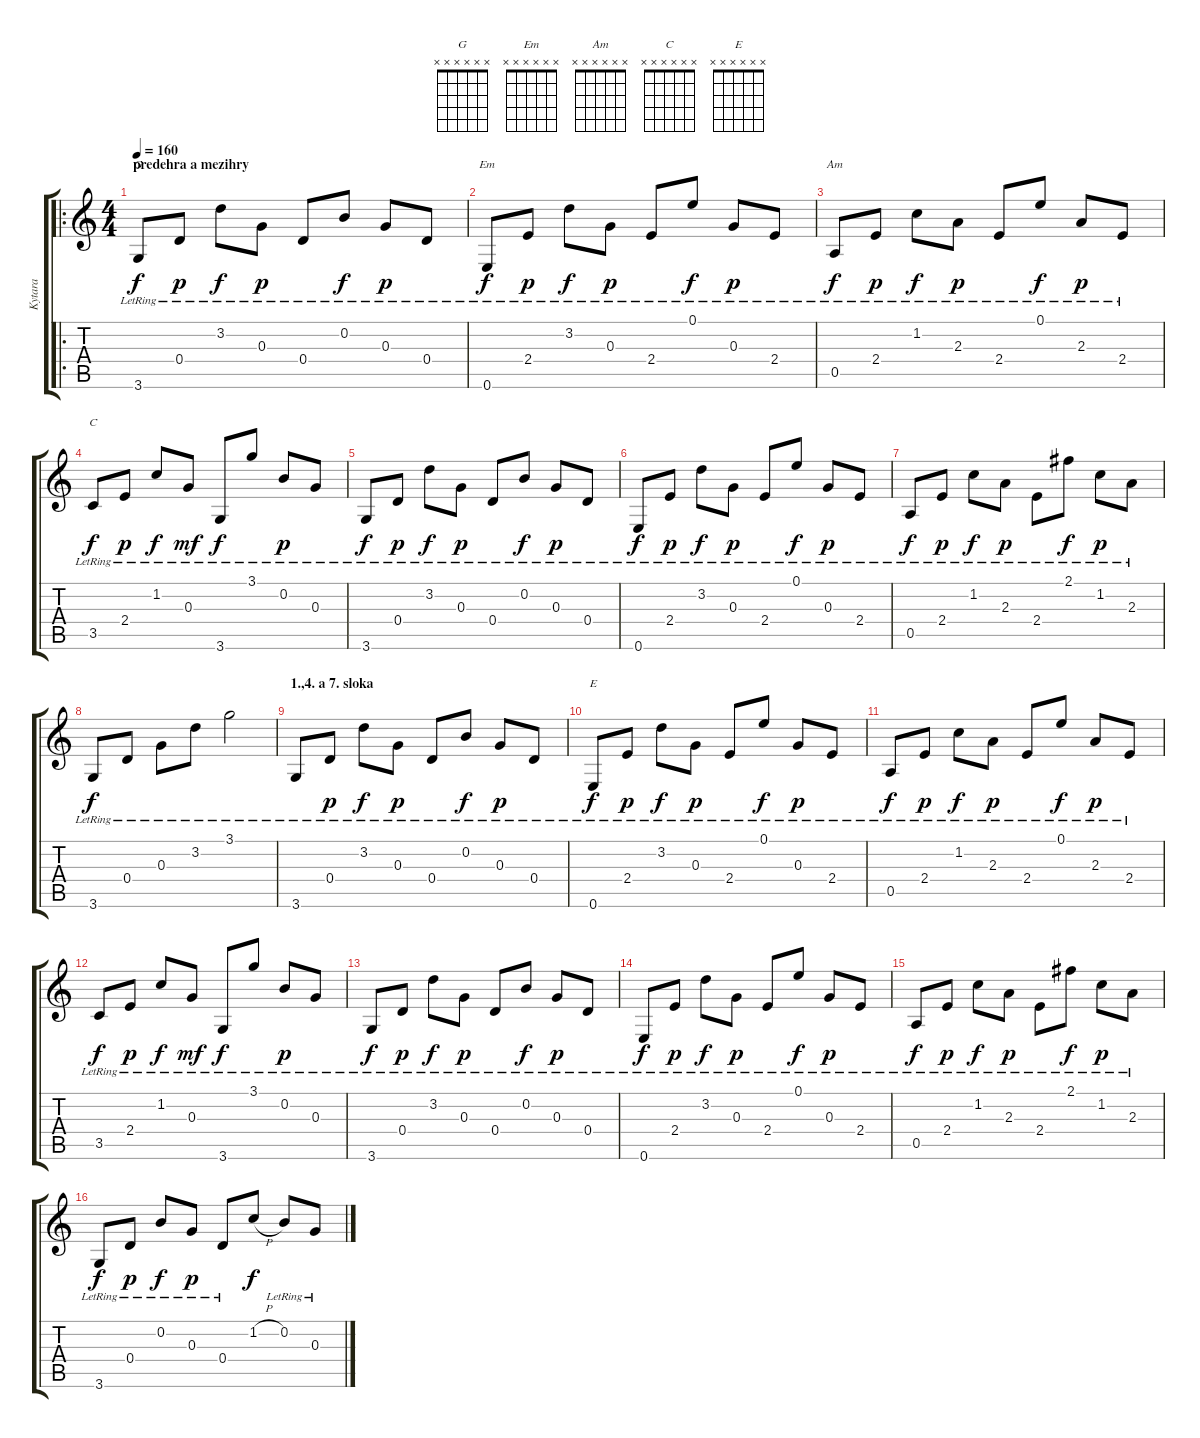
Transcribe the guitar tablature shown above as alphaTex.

\track ("Kytara" "Kytara") {instrument acousticguitarnylon}
\staff {score tabs}
\tuning (E4 B3 G3 D3 A2 E2) {hide}
\chord ("G" x x x x x x)
\chord ("Em" x x x x x x)
\chord ("Am" x x x x x x)
\chord ("C" x x x x x x)
\chord ("E" x x x x x x)
\ro
\ts (4 4)
\section ("" "predehra a mezihry")
\tempo 160
\clef g2
\ks c
3.6{lr}.8{ch "G" dy f instrument acousticguitarnylon} 0.4{lr}.8{dy p} 3.2{lr}.8{dy f} 0.3{lr}.8{dy p} 0.4{lr}.8 0.2{lr}.8{dy f} 0.3{lr}.8{dy p} 0.4{lr}.8 |
0.6{lr}.8{ch "Em" dy f} 2.4{lr}.8{dy p} 3.2{lr}.8{dy f} 0.3{lr}.8{dy p} 2.4{lr}.8 0.1{lr}.8{dy f} 0.3{lr}.8{dy p} 2.4{lr}.8 |
0.5{lr}.8{ch "Am" dy f} 2.4{lr}.8{dy p} 1.2{lr}.8{dy f} 2.3{lr}.8{dy p} 2.4{lr}.8 0.1{lr}.8{dy f} 2.3{lr}.8{dy p} 2.4{lr}.8 |
3.5{lr}.8{ch "C" dy f} 2.4{lr}.8{dy p} 1.2{lr}.8{dy f} 0.3{lr}.8{dy mf} 3.6{lr}.8{dy f} 3.1{lr}.8 0.2{lr}.8{dy p} 0.3{lr}.8 |
3.6{lr}.8{dy f} 0.4{lr}.8{dy p} 3.2{lr}.8{dy f} 0.3{lr}.8{dy p} 0.4{lr}.8 0.2{lr}.8{dy f} 0.3{lr}.8{dy p} 0.4{lr}.8 |
0.6{lr}.8{dy f} 2.4{lr}.8{dy p} 3.2{lr}.8{dy f} 0.3{lr}.8{dy p} 2.4{lr}.8 0.1{lr}.8{dy f} 0.3{lr}.8{dy p} 2.4{lr}.8 |
0.5{lr}.8{dy f} 2.4{lr}.8{dy p} 1.2{lr}.8{dy f} 2.3{lr}.8{dy p} 2.4{lr}.8 2.1{lr}.8{dy f} 1.2{lr}.8{dy p} 2.3{lr}.8 |
3.6{lr}.8{dy f} 0.4{lr}.8 0.3{lr}.8 3.2{lr}.8 3.1{lr}.2 |
\section ("" "1.,4. a 7. sloka")
3.6{lr}.8 0.4{lr}.8{dy p} 3.2{lr}.8{dy f} 0.3{lr}.8{dy p} 0.4{lr}.8 0.2{lr}.8{dy f} 0.3{lr}.8{dy p} 0.4{lr}.8 |
0.6{lr}.8{ch "E" dy f} 2.4{lr}.8{dy p} 3.2{lr}.8{dy f} 0.3{lr}.8{dy p} 2.4{lr}.8 0.1{lr}.8{dy f} 0.3{lr}.8{dy p} 2.4{lr}.8 |
0.5{lr}.8{dy f} 2.4{lr}.8{dy p} 1.2{lr}.8{dy f} 2.3{lr}.8{dy p} 2.4{lr}.8 0.1{lr}.8{dy f} 2.3{lr}.8{dy p} 2.4{lr}.8 |
3.5{lr}.8{dy f} 2.4{lr}.8{dy p} 1.2{lr}.8{dy f} 0.3{lr}.8{dy mf} 3.6{lr}.8{dy f} 3.1{lr}.8 0.2{lr}.8{dy p} 0.3{lr}.8 |
3.6{lr}.8{dy f} 0.4{lr}.8{dy p} 3.2{lr}.8{dy f} 0.3{lr}.8{dy p} 0.4{lr}.8 0.2{lr}.8{dy f} 0.3{lr}.8{dy p} 0.4{lr}.8 |
0.6{lr}.8{dy f} 2.4{lr}.8{dy p} 3.2{lr}.8{dy f} 0.3{lr}.8{dy p} 2.4{lr}.8 0.1{lr}.8{dy f} 0.3{lr}.8{dy p} 2.4{lr}.8 |
0.5{lr}.8{dy f} 2.4{lr}.8{dy p} 1.2{lr}.8{dy f} 2.3{lr}.8{dy p} 2.4{lr}.8 2.1{lr}.8{dy f} 1.2{lr}.8{dy p} 2.3{lr}.8 |
3.6{lr}.8{dy f} 0.4{lr}.8{dy p} 0.2{lr}.8{dy f} 0.3{lr}.8{dy p} 0.4{lr}.8 1.2{h}.8{dy f} 0.2{lr}.8 0.3{lr}.8
